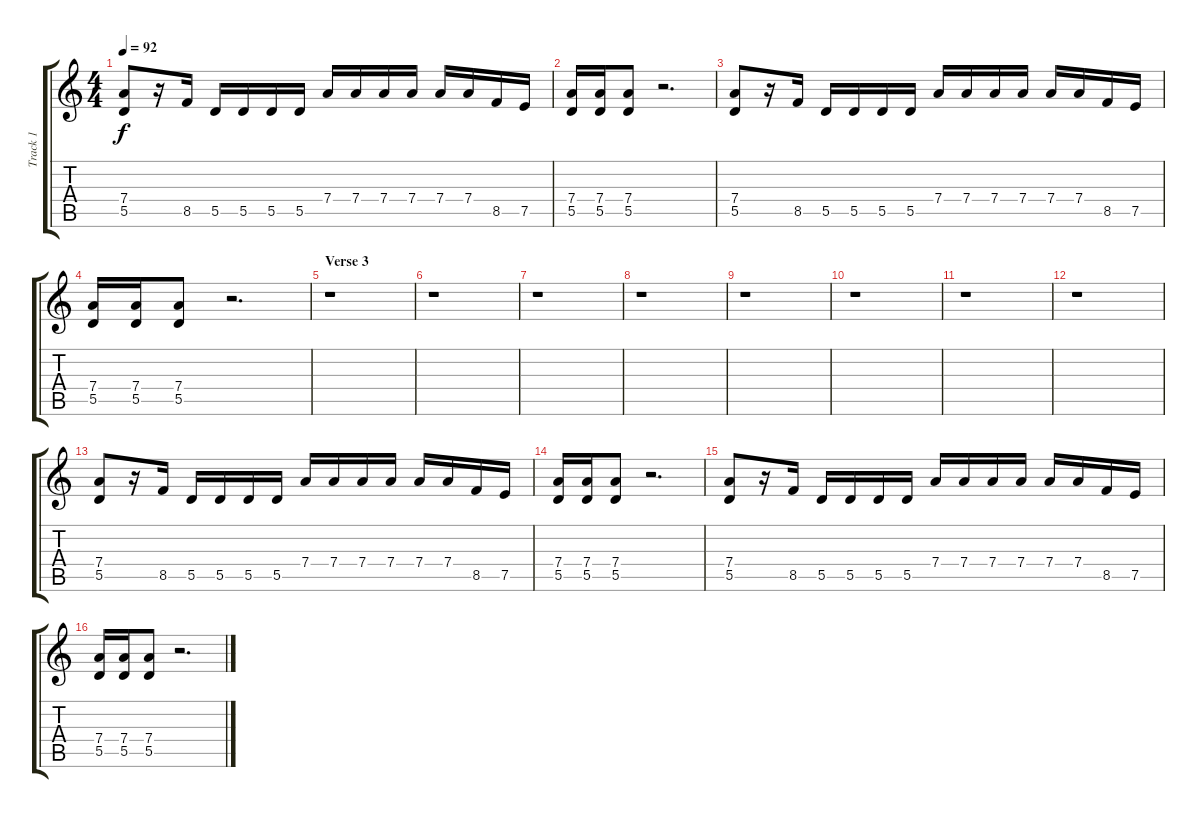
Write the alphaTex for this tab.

\track ("Track 1" "Track 1") {instrument distortionguitar}
\staff {score tabs}
\tuning (E4 B3 G3 D3 A2 E2) {hide}
\ts (4 4)
\tempo 92
\clef g2
\ks c
(7.4 5.5).8{dy f} r.16 8.5.16 5.5.16 5.5.16 5.5.16 5.5.16 7.4.16 7.4.16 7.4.16 7.4.16 7.4.16 7.4.16 8.5.16 7.5.16 |
(7.4 5.5).16 (7.4 5.5).16 (7.4 5.5).8 r.2{d} |
(7.4 5.5).8 r.16 8.5.16 5.5.16 5.5.16 5.5.16 5.5.16 7.4.16 7.4.16 7.4.16 7.4.16 7.4.16 7.4.16 8.5.16 7.5.16 |
(7.4 5.5).16 (7.4 5.5).16 (7.4 5.5).8 r.2{d} |
\section ("" "Verse 3")
r.1 |
r.1 |
r.1 |
r.1 |
r.1 |
r.1 |
r.1 |
r.1 |
(7.4 5.5).8 r.16 8.5.16 5.5.16 5.5.16 5.5.16 5.5.16 7.4.16 7.4.16 7.4.16 7.4.16 7.4.16 7.4.16 8.5.16 7.5.16 |
(7.4 5.5).16 (7.4 5.5).16 (7.4 5.5).8 r.2{d} |
(7.4 5.5).8 r.16 8.5.16 5.5.16 5.5.16 5.5.16 5.5.16 7.4.16 7.4.16 7.4.16 7.4.16 7.4.16 7.4.16 8.5.16 7.5.16 |
(7.4 5.5).16 (7.4 5.5).16 (7.4 5.5).8 r.2{d}
